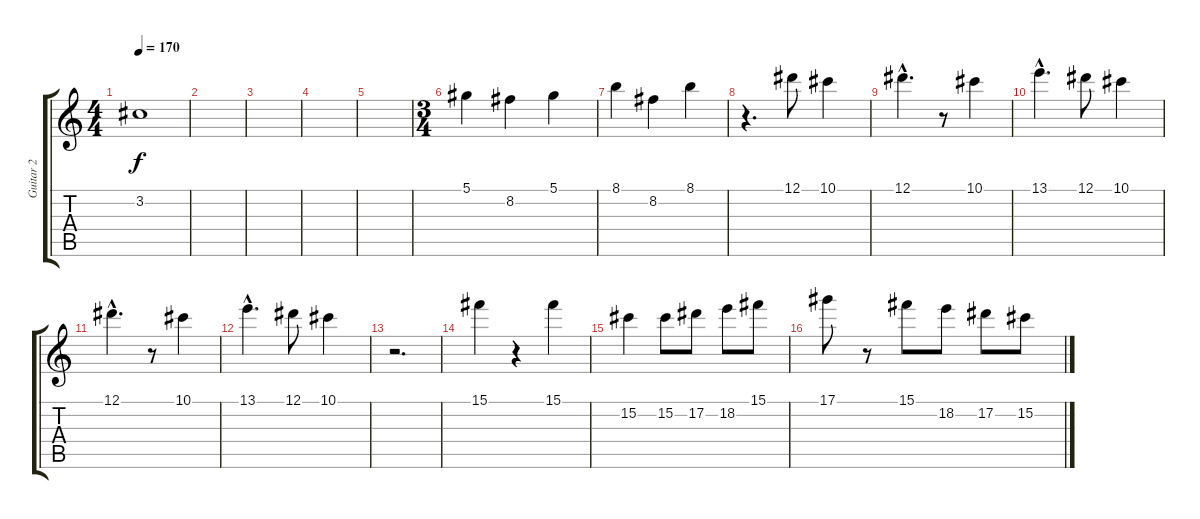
\track ("Guitar 2" "Guitar 2") {instrument acousticguitarsteel}
\staff {score tabs}
\tuning (Eb4 Bb3 Gb3 Db3 Ab2 Eb2) {hide}
\ts (4 4)
\tempo 170
\clef g2
\ks c
3.2.1{dy f} |
|
|
|
|
\ts (3 4)
5.1.4 8.2.4 5.1.4 |
8.1.4 8.2.4 8.1.4 |
r.4{d} 12.1.8 10.1.4 |
12.1{hac}.4{d} r.8 10.1.4 |
13.1{hac}.4{d} 12.1.8 10.1.4 |
12.1{hac}.4{d} r.8 10.1.4 |
13.1{hac}.4{d} 12.1.8 10.1.4 |
r.2{d} |
15.1.4 r.4 15.1.4 |
15.2.4 15.2.8 17.2.8 18.2.8 15.1.8 |
17.1.8 r.8 15.1.8 18.2.8 17.2.8 15.2.8
